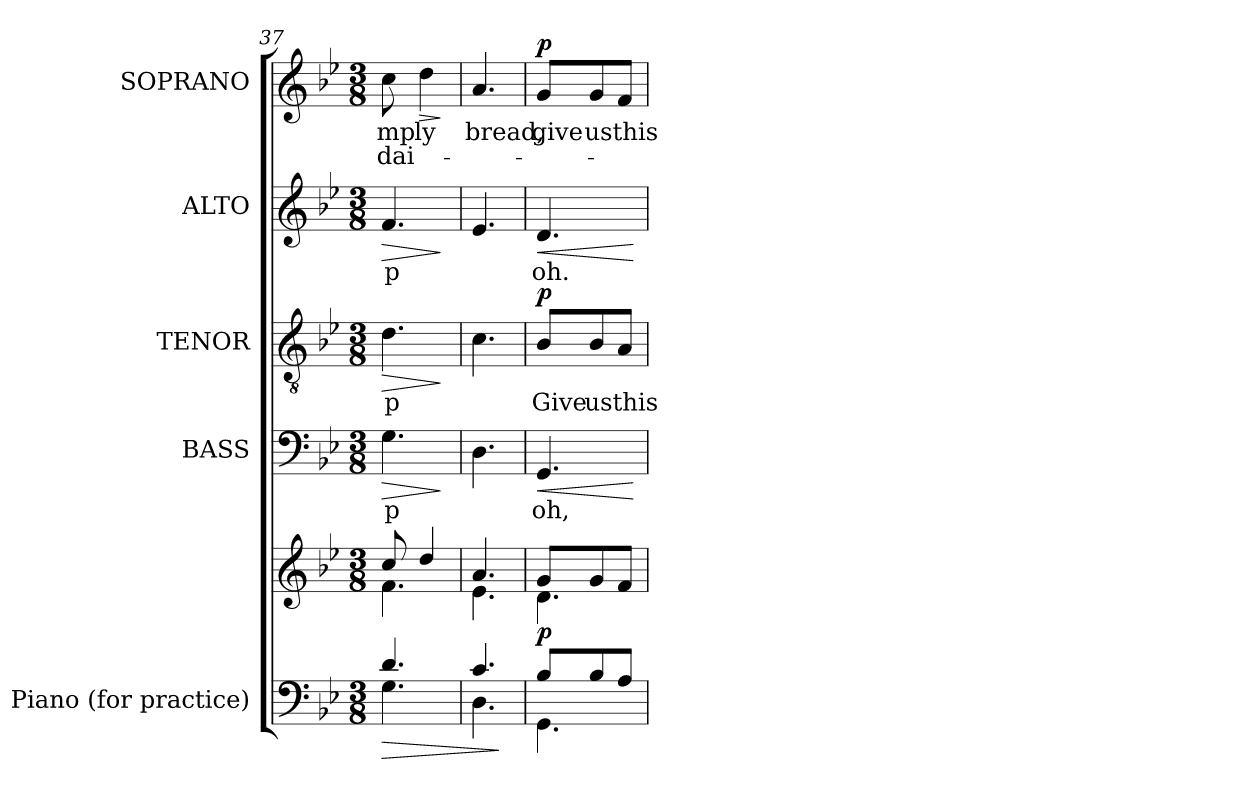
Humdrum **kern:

**kern	**kern	**dynam	**kern	**text	**dynam	**kern	**text	**dynam	**kern	**text	**dynam	**kern	**text	**text	**dynam
*part5	*part5	*part5	*part4	*part4	*part4	*part3	*part3	*part3	*part2	*part2	*part2	*part1	*part1	*part1	*part1
*staff6	*staff5	*staff5/6	*staff4	*staff4	*staff4	*staff3	*staff3	*staff3	*staff2	*staff2	*staff2	*staff1	*staff1	*staff1	*staff1
*I"Piano      (for practice)	*	*	*I"BASS	*	*	*I"TENOR	*	*	*I"ALTO	*	*	*I"SOPRANO	*	*	*
*I'Pno.	*	*	*I'B.	*	*	*I'T.	*	*	*I'A.	*	*	*I'S.	*	*	*
*clefF4	*clefG2	*	*clefF4	*	*	*clefGv2	*	*	*clefG2	*	*	*clefG2	*	*	*
*	*	*	*	*	*	*ITrd7c12	*	*	*	*	*	*	*	*	*
*k[b-e-]	*k[b-e-]	*	*k[b-e-]	*	*	*k[b-e-]	*	*	*k[b-e-]	*	*	*k[b-e-]	*	*	*
*B-:	*B-:	*	*B-:	*	*	*B-:	*	*	*B-:	*	*	*B-:	*	*	*
*M3/8	*M3/8	*	*M3/8	*	*	*M3/8	*	*	*M3/8	*	*	*M3/8	*	*	*
=37	=37	=37	=37	=37	=37	=37	=37	=37	=37	=37	=37	=37	=37	=37	=37
!	!	!LO:HP:b=2	!	!	!	!	!	!	!	!	!	!	!	!	!
*^	*^	*	*	*	*	*	*	*	*	*	*	*	*	*	*
!	!	!	!	!	!	!LO:LY:a:color=#000000	!LO:HP:b	!	!	!	!	!	!	!	!	!	!
!	!	!	!	!	!	!	!	!	!LO:LY:a:color=#000000	!LO:HP:b	!	!	!	!	!	!	!
!	!	!	!	!	!	!	!	!	!	!	!	!LO:LY:a:color=#000000	!LO:HP:b	!	!	!	!
!	!	!	!	!	!	!	!	!	!	!	!	!	!	!	!LO:LY:a:color=#000000	!LO:LY:b:color=#000000	!
4.di/	4.Gi\	8cci/	4.fi\	>	4.Gi\	p	>	4.Di\	p	>	4.fi/	p	>	8cci\	mp	dai-	.
!	!	!	!	!	!	!	!	!	!	!	!	!	!	!	!LO:LY:b:color=#000000	!	!LO:HP:b
.	.	4ddi/	.	.	.	.	.	.	.	.	.	.	.	4ddi\	-ly	.	>
*v	*v	*	*	*	*	*	*	*	*	*	*	*	*	*	*	*	*
*	*v	*v	*	*	*	*	*	*	*	*	*	*	*	*	*	*
.	.	.	.	.	]	.	.	]	.	.	]	.	.	.	]
=38	=38	=38	=38	=38	=38	=38	=38	=38	=38	=38	=38	=38	=38	=38	=38
*^	*^	*	*	*	*	*	*	*	*	*	*	*	*	*	*
!	!	!	!	!	!	!	!	!	!	!	!	!	!	!	!LO:LY:b:color=#000000	!	!
4.ci/	4.Di\	4.ai/	4.e-i\	.	4.Di\	.	.	4.Ci\	.	.	4.e-i/	.	.	4.ai/	bread,	.	.
*v	*v	*	*	*	*	*	*	*	*	*	*	*	*	*	*	*	*
*	*v	*v	*	*	*	*	*	*	*	*	*	*	*	*	*	*
.	.	]	.	.	.	.	.	.	.	.	.	.	.	.	.
=39	=39	=39	=39	=39	=39	=39	=39	=39	=39	=39	=39	=39	=39	=39	=39
*^	*^	*	*	*	*	*	*	*	*	*	*	*	*	*	*
!	!	!	!	!	!	!LO:LY:b:color=#000000	!LO:HP:b	!	!	!	!	!	!	!	!	!	!
!	!	!	!	!	!	!	!	!	!LO:LY:b:color=#000000	!	!	!	!	!	!	!	!
!	!	!	!	!	!	!	!	!	!	!	!	!LO:LY:b:color=#000000	!LO:HP:b	!	!	!	!
!	!	!	!	!	!	!	!	!	!	!	!	!	!	!	!LO:LY:b:color=#000000	!	!
8B-i/L	4.GGi\	8gi/L	4.di\	p	4.GGi/	oh,	<	8BB-i/L	Give	p	4.di/	oh.	<	8gi/L	give	.	p
!	!	!	!	!	!	!	!	!	!LO:LY:b:color=#000000	!	!	!	!	!	!	!	!
!	!	!	!	!	!	!	!	!	!	!	!	!	!	!	!LO:LY:b:color=#000000	!	!
8B-i/	.	8gi/	.	.	.	.	.	8BB-i/	us	.	.	.	.	8gi/	us	.	.
!	!	!	!	!	!	!	!	!	!LO:LY:b:color=#000000	!	!	!	!	!	!	!	!
!	!	!	!	!	!	!	!	!	!	!	!	!	!	!	!LO:LY:b:color=#000000	!	!
8Ai/J	.	8fi/J	.	.	.	.	.	8AAi/J	this	.	.	.	.	8fi/J	this	.	.
*v	*v	*	*	*	*	*	*	*	*	*	*	*	*	*	*	*	*
*	*v	*v	*	*	*	*	*	*	*	*	*	*	*	*	*	*
.	.	.	.	.	[	.	.	.	.	.	[	.	.	.	.
=	=	=	=	=	=	=	=	=	=	=	=	=	=	=	=
*-	*-	*-	*-	*-	*-	*-	*-	*-	*-	*-	*-	*-	*-	*-	*-
